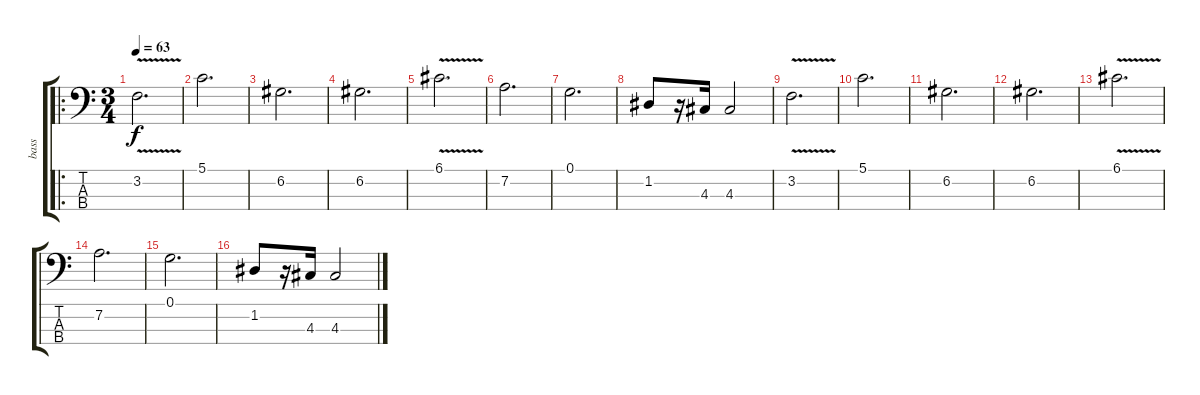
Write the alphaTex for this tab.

\track ("bass" "bass") {instrument acousticbass}
\staff {score tabs}
\tuning (G2 D2 A1 E1) {hide}
\ro
\ts (3 4)
\tempo 63
\clef f4
\ks c
3.2{v}.2{d dy f instrument acousticbass} |
5.1.2{d} |
6.2.2{d} |
6.2.2{d} |
6.1{v}.2{d} |
7.2.2{d} |
0.1.2{d} |
1.2.8 r.16 4.3.16 4.3.2 |
3.2{v}.2{d} |
5.1.2{d} |
6.2.2{d} |
6.2.2{d} |
6.1{v}.2{d} |
7.2.2{d} |
0.1.2{d} |
1.2.8 r.16 4.3.16 4.3.2
